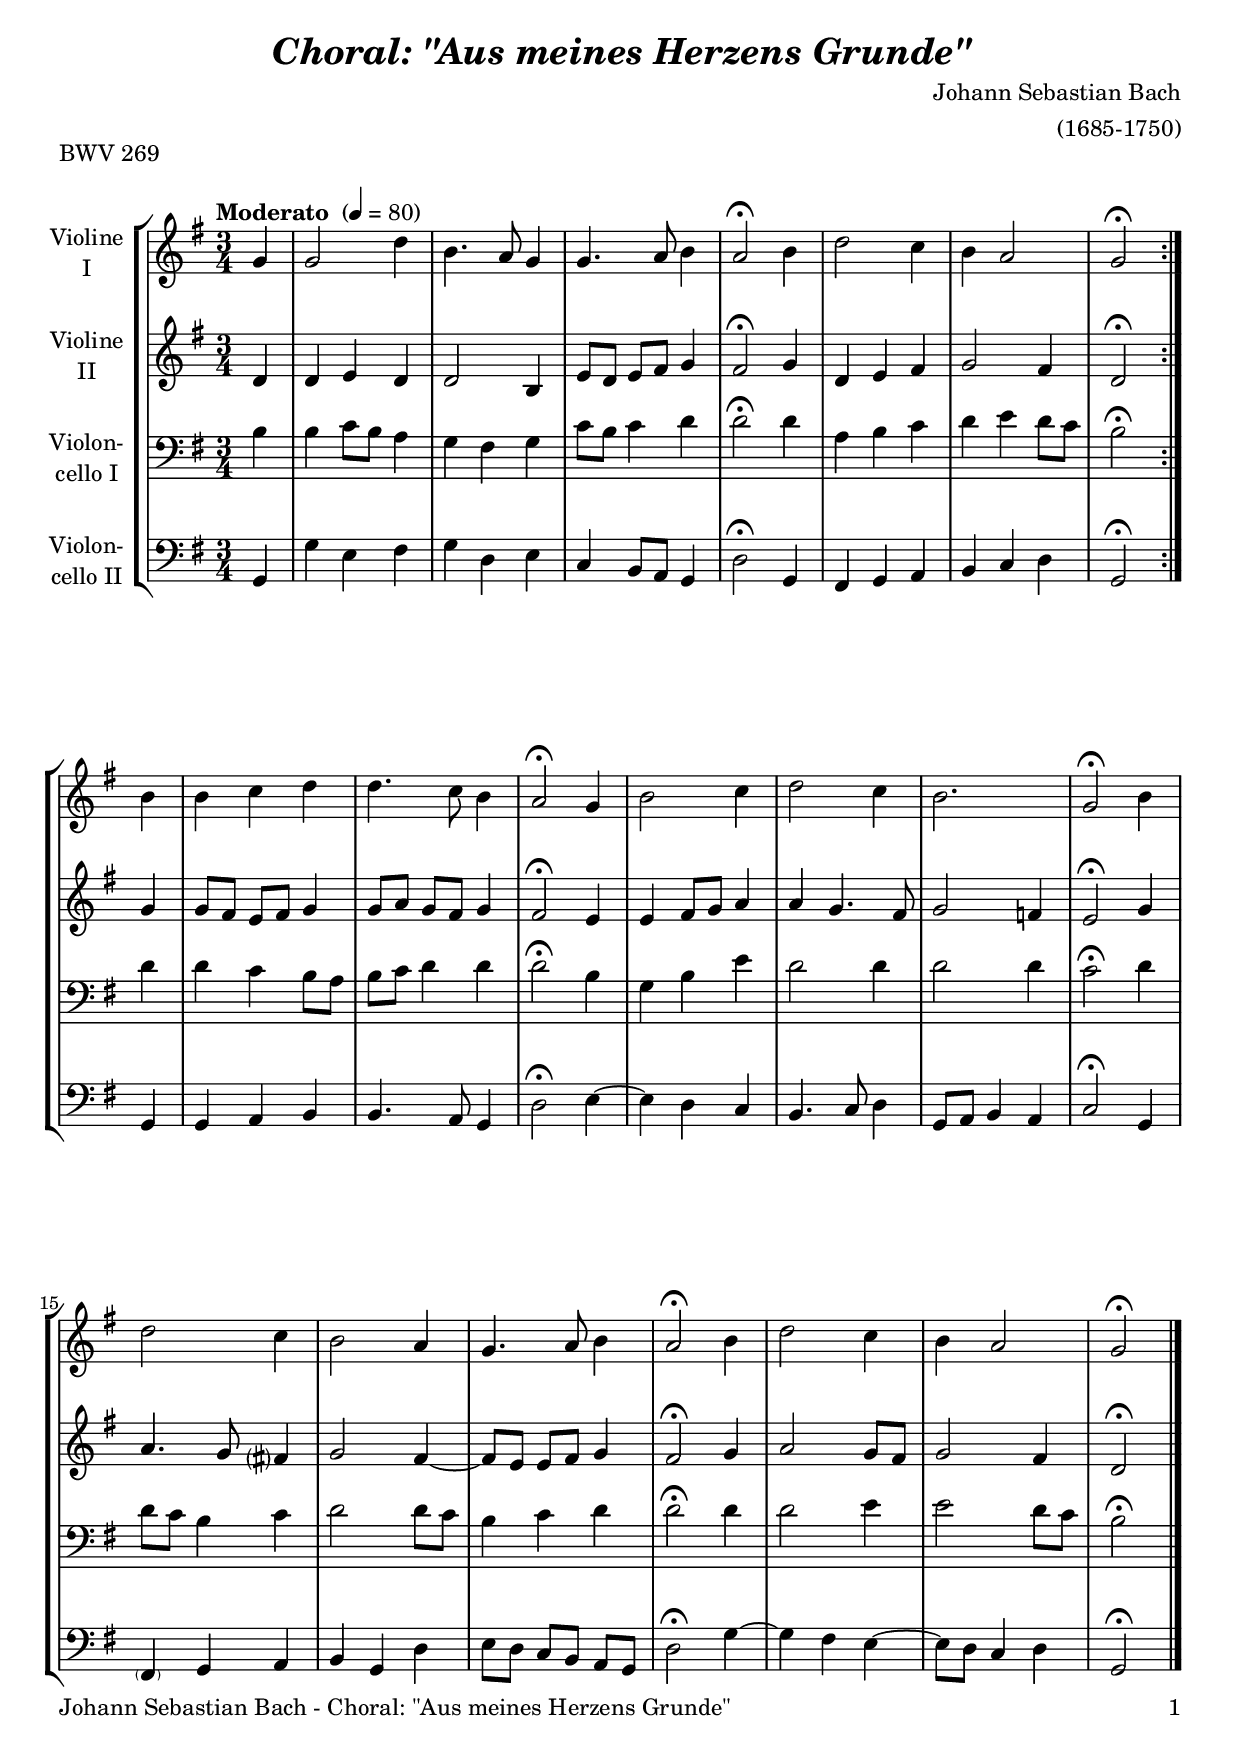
\version "2.24.1"
\include "deutsch.ly"

#(set-global-staff-size 20)

\header {
  title     = \markup \bold \italic "Choral: \"Aus meines Herzens Grunde\""
  composer  = "Johann Sebastian Bach"
  arranger  = "(1685-1750)"
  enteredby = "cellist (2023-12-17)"
  piece     = "BWV 269"
}

voiceconsts = {
  \key g \major
  \time 3/4
  \clef "treble"
%  \numericTimeSignature
  \compressEmptyMeasures
  % Set default beaming for all staves
  \set Timing.beamExceptions = #'()
  \set Timing.baseMoment     = #(ly:make-moment 1 4)
  \set Timing.beatStructure  = #'(1 1 1)
  \tempo "Moderato " 4=80
}

mist = "string ensemble 1"
mivl = "violin"
miba = "cello"
mipz = "pizzicato strings"

dcaf = \mark \markup \box \italic "D.C. al Fine"
fine = \mark \markup \box \italic "Fine"

va = \relative c'' {
  \voiceconsts

  \repeat volta 2 {
    \partial 4 g4
    g2 d'4
    h4. a8 g4
    g4. a8 h4
    a2\fermata h4
    d2 c4
    h a2
    g2\fermata
  }
  h4
  h c d
  d4. c8 h4
  a2\fermata g4
  h2 c4
  d2 c4
  h2.
  g2\fermata h4

  d2 c4
  h2 a4
  g4. a8 h4
  a2\fermata h4
  d2 c4
  h a2
  \partial 2 g2\fermata \bar "|."
}

vb = \relative c' {
  \voiceconsts

  \repeat volta 2 {
    \partial 4 d4
    d e d
    d2 h4
    e8 d e fis g4
    fis2\fermata g4
    d e fis
    g2 fis4
    d2\fermata
  }
  g4
  g8 fis e fis g4
  g8 a g fis g4
  fis2\fermata e4
  e fis8 g a4
  a g4. fis8
  g2 f4
  e2\fermata g4

  a4. g8 fis?4
  g2 fis4~
  fis8 e e fis g4
  fis2\fermata g4
  a2 g8 fis
  g2 fis4
  \partial 2 d2\fermata \bar "|."
}

vc = \relative c' {
  \voiceconsts
  \clef "bass"
  
  \repeat volta 2 {
    \partial 4 h4
    h c8 h a4
    g fis g
    c8 h c4 d
    d2\fermata d4
    a h c
    d e d8 c
    h2\fermata
  }
  d4
  d c h8 a
  h c d4 d
  d2\fermata h4
  g h e
  d2 d4
  d2 d4
  c2\fermata d4

  d8 c h4 c
  d2 d8 c
  h4 c d
  d2\fermata d4
  d2 e4
  e2 d8 c
  \partial 2 h2\fermata \bar "|."
}

vd = \relative c {
  \voiceconsts
  \clef "bass"
  
  \repeat volta 2 {
    \partial 4 g4
    g' e fis
    g d e
    c h8 a g4
    d'2\fermata g,4
    fis g a
    h c d
    g,2\fermata
  }
  g4
  g a h
  h4. a8 g4
  d'2\fermata e4~
  e d c
  h4. c8 d4
  g,8 a h4 a
  c2\fermata g4

  \parenthesize fis g a
  h g d'
  e8 d c h a g
  d'2\fermata g4~
  g fis e~
  e8 d c4 d
  \partial 2 g,2\fermata \bar "|."
}


music = \new StaffGroup <<
      \new Staff {
	\set Staff.midiInstrument = \mivl
	\set Staff.instrumentName = \markup \center-column { "Violine" "I" }
	\transpose g g { \va }
      }

      \new Staff {
	\set Staff.midiInstrument = \mivl
	\set Staff.instrumentName = \markup \center-column { "Violine" "II" }
	\transpose g g { \vb }
      }

      \new Staff {
	\set Staff.midiInstrument = \miba
	\set Staff.instrumentName = \markup \center-column { "Violon-" "cello I" }
	\transpose g g { \vc }
      }

      \new Staff {
	\set Staff.midiInstrument = \miba
	\set Staff.instrumentName = \markup \center-column { "Violon-" "cello II" }
	\transpose g g { \vd }
      }
>>

\book {
   \paper {
    print-page-number = ##t
    print-first-page-number = ##t
    ragged-last-bottom = ##f
    oddHeaderMarkup = \markup \null
    evenHeaderMarkup = \markup \null
    oddFooterMarkup = \markup {
      \fill-line {
        \if \should-print-page-number
        "Johann Sebastian Bach - Choral: \"Aus meines Herzens Grunde\"" \fromproperty #'page:page-number-string
      }
    }
    evenFooterMarkup = \oddFooterMarkup
  } \score {
    \music
    \layout {}
  }

  \score {
    \unfoldRepeats \music

    \midi {
      \context {
        \Score
      }
    }
  }
}